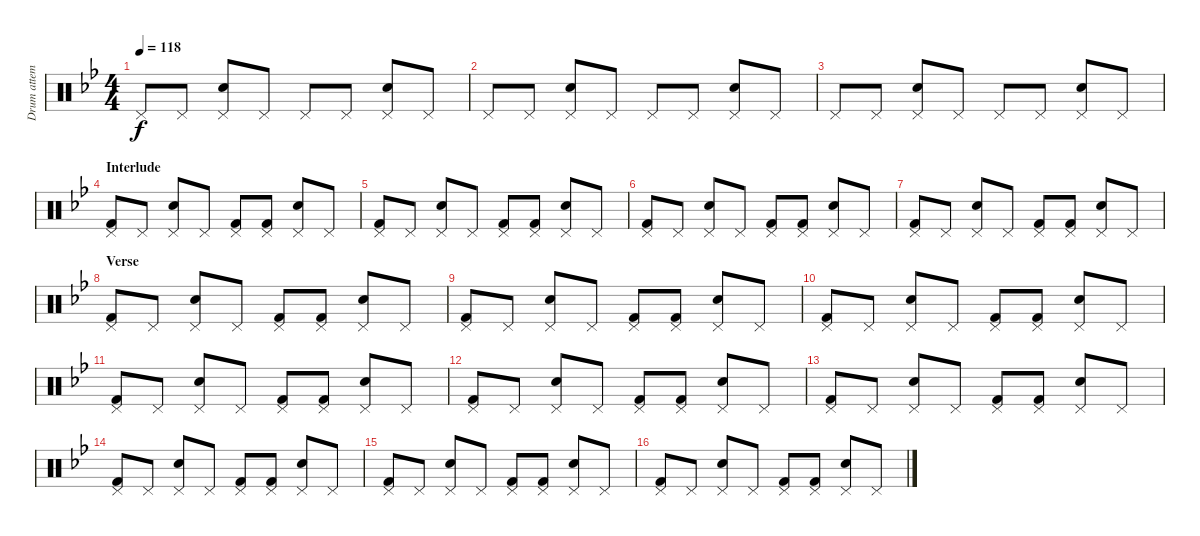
\track ("Drum attempt" "Drum attem") {instrument percussion}
\staff {score}
\articulation defaults
\ts (4 4)
\tempo 118
\clef neutral
\ks bb "Pedal Hi-Hat (hit)".8{dy f} "Pedal Hi-Hat (hit)".8
("Pedal Hi-Hat (hit)" "Electric Snare (hit)").8 "Pedal Hi-Hat (hit)".8 "Pedal Hi-Hat (hit)".8 "Pedal Hi-Hat (hit)".8 ("Pedal Hi-Hat (hit)" "Electric Snare (hit)").8 "Pedal Hi-Hat (hit)".8 |
"Pedal Hi-Hat (hit)".8 "Pedal Hi-Hat (hit)".8 ("Pedal Hi-Hat (hit)" "Electric Snare (hit)").8 "Pedal Hi-Hat (hit)".8 "Pedal Hi-Hat (hit)".8 "Pedal Hi-Hat (hit)".8 ("Pedal Hi-Hat (hit)" "Electric Snare (hit)").8 "Pedal Hi-Hat (hit)".8 |
"Pedal Hi-Hat (hit)".8 "Pedal Hi-Hat (hit)".8 ("Pedal Hi-Hat (hit)" "Electric Snare (hit)").8 "Pedal Hi-Hat (hit)".8 "Pedal Hi-Hat (hit)".8 "Pedal Hi-Hat (hit)".8 ("Pedal Hi-Hat (hit)" "Electric Snare (hit)").8 "Pedal Hi-Hat (hit)".8 |
\section ("" "Interlude")
("Pedal Hi-Hat (hit)" "Kick (hit) 2").8 "Pedal Hi-Hat (hit)".8 ("Pedal Hi-Hat (hit)" "Electric Snare (hit)").8 "Pedal Hi-Hat (hit)".8 ("Pedal Hi-Hat (hit)" "Kick (hit) 2").8 ("Pedal Hi-Hat (hit)" "Kick (hit) 2").8 ("Pedal Hi-Hat (hit)" "Electric Snare (hit)").8 "Pedal Hi-Hat (hit)".8 |
("Pedal Hi-Hat (hit)" "Kick (hit) 2").8 "Pedal Hi-Hat (hit)".8 ("Pedal Hi-Hat (hit)" "Electric Snare (hit)").8 "Pedal Hi-Hat (hit)".8 ("Pedal Hi-Hat (hit)" "Kick (hit) 2").8 ("Pedal Hi-Hat (hit)" "Kick (hit) 2").8 ("Pedal Hi-Hat (hit)" "Electric Snare (hit)").8 "Pedal Hi-Hat (hit)".8 |
("Pedal Hi-Hat (hit)" "Kick (hit) 2").8 "Pedal Hi-Hat (hit)".8 ("Pedal Hi-Hat (hit)" "Electric Snare (hit)").8 "Pedal Hi-Hat (hit)".8 ("Pedal Hi-Hat (hit)" "Kick (hit) 2").8 ("Pedal Hi-Hat (hit)" "Kick (hit) 2").8 ("Pedal Hi-Hat (hit)" "Electric Snare (hit)").8 "Pedal Hi-Hat (hit)".8 |
("Pedal Hi-Hat (hit)" "Kick (hit) 2").8 "Pedal Hi-Hat (hit)".8 ("Pedal Hi-Hat (hit)" "Electric Snare (hit)").8 "Pedal Hi-Hat (hit)".8 ("Pedal Hi-Hat (hit)" "Kick (hit) 2").8 ("Pedal Hi-Hat (hit)" "Kick (hit) 2").8 ("Pedal Hi-Hat (hit)" "Electric Snare (hit)").8 "Pedal Hi-Hat (hit)".8 |
\section ("" "Verse")
("Pedal Hi-Hat (hit)" "Kick (hit) 2").8 "Pedal Hi-Hat (hit)".8 ("Pedal Hi-Hat (hit)" "Electric Snare (hit)").8 "Pedal Hi-Hat (hit)".8 ("Pedal Hi-Hat (hit)" "Kick (hit) 2").8 ("Pedal Hi-Hat (hit)" "Kick (hit) 2").8 ("Pedal Hi-Hat (hit)" "Electric Snare (hit)").8 "Pedal Hi-Hat (hit)".8 |
("Pedal Hi-Hat (hit)" "Kick (hit) 2").8 "Pedal Hi-Hat (hit)".8 ("Pedal Hi-Hat (hit)" "Electric Snare (hit)").8 "Pedal Hi-Hat (hit)".8 ("Pedal Hi-Hat (hit)" "Kick (hit) 2").8 ("Pedal Hi-Hat (hit)" "Kick (hit) 2").8 ("Pedal Hi-Hat (hit)" "Electric Snare (hit)").8 "Pedal Hi-Hat (hit)".8 |
("Pedal Hi-Hat (hit)" "Kick (hit) 2").8 "Pedal Hi-Hat (hit)".8 ("Pedal Hi-Hat (hit)" "Electric Snare (hit)").8 "Pedal Hi-Hat (hit)".8 ("Pedal Hi-Hat (hit)" "Kick (hit) 2").8 ("Pedal Hi-Hat (hit)" "Kick (hit) 2").8 ("Pedal Hi-Hat (hit)" "Electric Snare (hit)").8 "Pedal Hi-Hat (hit)".8 |
("Pedal Hi-Hat (hit)" "Kick (hit) 2").8 "Pedal Hi-Hat (hit)".8 ("Pedal Hi-Hat (hit)" "Electric Snare (hit)").8 "Pedal Hi-Hat (hit)".8 ("Pedal Hi-Hat (hit)" "Kick (hit) 2").8 ("Pedal Hi-Hat (hit)" "Kick (hit) 2").8 ("Pedal Hi-Hat (hit)" "Electric Snare (hit)").8 "Pedal Hi-Hat (hit)".8 |
("Pedal Hi-Hat (hit)" "Kick (hit) 2").8 "Pedal Hi-Hat (hit)".8 ("Pedal Hi-Hat (hit)" "Electric Snare (hit)").8 "Pedal Hi-Hat (hit)".8 ("Pedal Hi-Hat (hit)" "Kick (hit) 2").8 ("Pedal Hi-Hat (hit)" "Kick (hit) 2").8 ("Pedal Hi-Hat (hit)" "Electric Snare (hit)").8 "Pedal Hi-Hat (hit)".8 |
("Pedal Hi-Hat (hit)" "Kick (hit) 2").8 "Pedal Hi-Hat (hit)".8 ("Pedal Hi-Hat (hit)" "Electric Snare (hit)").8 "Pedal Hi-Hat (hit)".8 ("Pedal Hi-Hat (hit)" "Kick (hit) 2").8 ("Pedal Hi-Hat (hit)" "Kick (hit) 2").8 ("Pedal Hi-Hat (hit)" "Electric Snare (hit)").8 "Pedal Hi-Hat (hit)".8 |
("Pedal Hi-Hat (hit)" "Kick (hit) 2").8 "Pedal Hi-Hat (hit)".8 ("Pedal Hi-Hat (hit)" "Electric Snare (hit)").8 "Pedal Hi-Hat (hit)".8 ("Pedal Hi-Hat (hit)" "Kick (hit) 2").8 ("Pedal Hi-Hat (hit)" "Kick (hit) 2").8 ("Pedal Hi-Hat (hit)" "Electric Snare (hit)").8 "Pedal Hi-Hat (hit)".8 |
("Pedal Hi-Hat (hit)" "Kick (hit) 2").8 "Pedal Hi-Hat (hit)".8 ("Pedal Hi-Hat (hit)" "Electric Snare (hit)").8 "Pedal Hi-Hat (hit)".8 ("Pedal Hi-Hat (hit)" "Kick (hit) 2").8 ("Pedal Hi-Hat (hit)" "Kick (hit) 2").8 ("Pedal Hi-Hat (hit)" "Electric Snare (hit)").8 "Pedal Hi-Hat (hit)".8 |
("Pedal Hi-Hat (hit)" "Kick (hit) 2").8 "Pedal Hi-Hat (hit)".8 ("Pedal Hi-Hat (hit)" "Electric Snare (hit)").8 "Pedal Hi-Hat (hit)".8 ("Pedal Hi-Hat (hit)" "Kick (hit) 2").8 ("Pedal Hi-Hat (hit)" "Kick (hit) 2").8 ("Pedal Hi-Hat (hit)" "Electric Snare (hit)").8 "Pedal Hi-Hat (hit)".8
